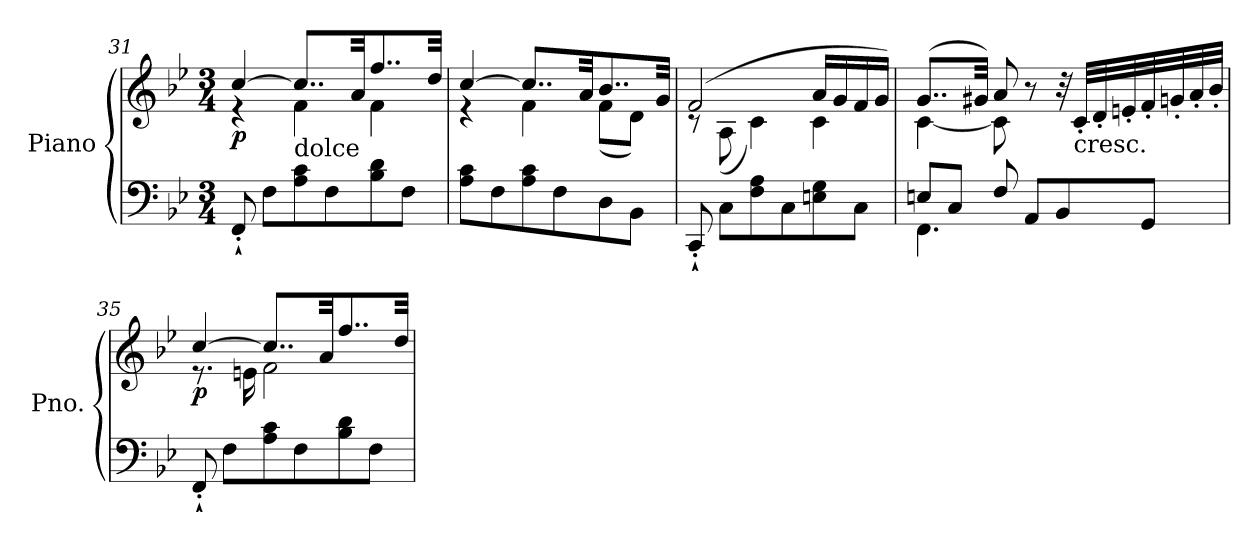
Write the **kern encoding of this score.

**kern	**kern	**dynam
*part1	*part1	*part1
*staff2	*staff1	*staff1/2
*I"Piano	*	*
*I'Pno.	*	*
*clefF4	*clefG2	*
*k[b-e-]	*k[b-e-]	*
*B-:	*B-:	*
*M3/4	*M3/4	*
=31	=31	=31
*	*^	*
!	!	!	!LO:DY:b
8FF'`/	[4cc/	4re	p
8F\L	.	.	.
!	!LO:TX:b:t=dolce	!	!
8A\ 8c\	8..cc/L]	4f\	.
8F\	.	.	.
.	32a/KK	.	.
8B-\ 8d\	8..ff/	4f\	.
8F\J	.	.	.
.	32dd/Jkk	.	.
=32	=32	=32	=32
8A\ 8c\L	[4cc/	4re	.
8F\	.	.	.
8A\ 8c\	8..cc/L]	4f\	.
8F\	.	.	.
.	32a/KK	.	.
8D\	8..b-/	(<8f\L	.
8BB-\J	.	8d\J)	.
.	32g/Jkk	.	.
!!LO:LB:g=z	!!
=33	=33	=33	=33
8CC'`/	(>2f/	8rc	.
8C\L	.	(<8A\	.
8F\ 8A\	.	4c\)	.
8C\	.	.	.
8En\ 8G\	16a/LL	4c\	.
.	16g/	.	.
8C\J	16f/	.	.
.	16g/JJ)	.	.
=34	=34	=34	=34
*^	*	*	*
8En/L	4.FF\	(>8..g/L	[4c\	.
8C/J	.	.	.	.
.	.	32g#X/Jkk)	.	.
8F/	.	8a/	8c\]	.
8AA/L	4.ryy	8r	4.ryy	.
8BB-/	.	32r	.	.
!	!	!LO:TX:b:t=cresc.	!	!
.	.	32c'/LLL	.	.
.	.	32d'/	.	.
.	.	32en'/	.	.
8GG/J	.	32f'/	.	.
.	.	32gn'/	.	.
.	.	32a'/	.	.
.	.	32b-'/JJJ	.	.
*v	*v	*	*	*
=35	=35	=35	=35
!	!	!	!LO:DY:b
8FF'`/	[4cc/	8.re	p
8F\L	.	.	.
.	.	16en\	.
8A\ 8c\	8..cc/L]	2f\	.
8F\	.	.	.
.	32a/KK	.	.
8B-\ 8d\	8..ff/	.	.
8F\J	.	.	.
.	32dd/Jkk	.	.
*	*v	*v	*
=	=	=
*-	*-	*-
